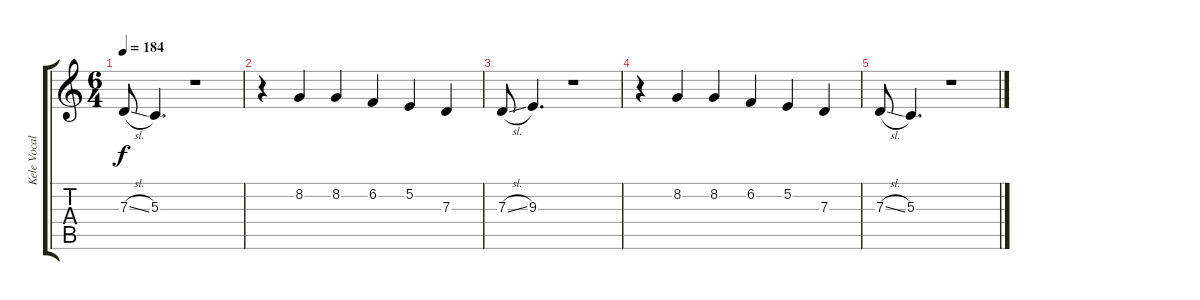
\track ("Kele Vocals" "Kele Vocal") {instrument choiraahs}
\staff {score tabs}
\tuning (E4 B3 G3 D3 A2 E2) {hide}
\ts (6 4)
\tempo 184
\clef g2
\ks c
7.3{sl}.8{dy f} 5.3.4{d} r.1 |
r.4 8.2.4 8.2.4 6.2.4 5.2.4 7.3.4 |
7.3{sl}.8 9.3.4{d} r.1 |
r.4 8.2.4 8.2.4 6.2.4 5.2.4 7.3.4 |
7.3{sl}.8 5.3.4{d} r.1
